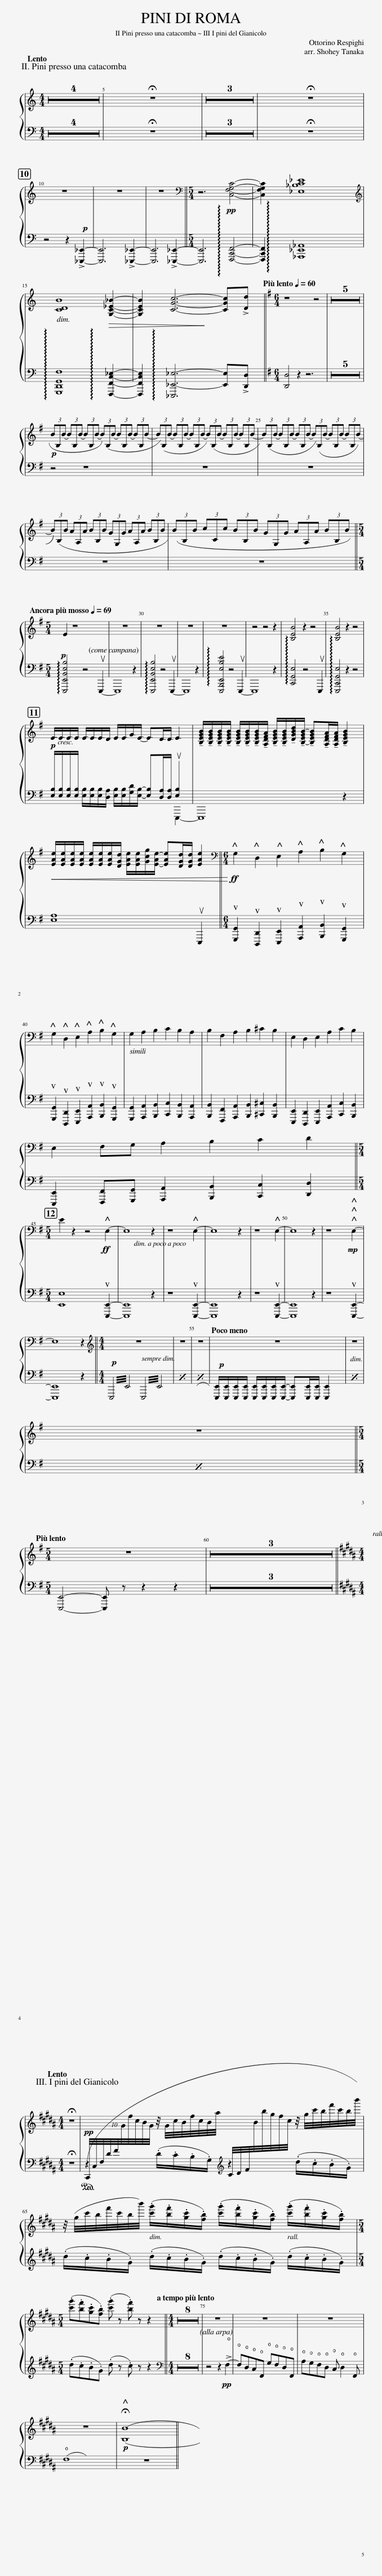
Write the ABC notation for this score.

X:1
%%score { 1 | ( 2 3 ) }
L:1/8
Q:1/4=50
M:4/4
I:linebreak $
K:C
V:1 treble
V:2 bass
V:3 bass
V:1
 z8 | z8 | z8 | z8 | !fermata!z8 | %5
 z8 | z8 | z8 | !fermata!z8 |$ z8 | %10
 z8 | z8 ||[M:5/4][K:bass] z6!pp! [C,F,G,C]4- | [C,F,G,C]2 [_E,_B,C_E]8 |$[K:treble] [CDB]8!>(! [G,C_E_B]2-!>)! | %15
 [G,CEB]2 [CGc]6- [CGc]!>![Dd] ||[K:G][M:6/4][Q:1/4=60] z8 z4 | z12 | z12 | z12 | %20
 z12 | z12 |$ (3(BB,B- (3BB,B- (3BB,B- (3B(B,)B- (3BB,B- (3BB,)B- | (3B(B,B- (3BB,B- (3BB,B- (3B(B,)B- (3BB,B- (3BB,)B- | (3B(B,B- (3BB,)B- (3BB,B- (3B(B,B- (3BB,B- (3BB,B- |$ %25
 (3B(B,)B (3AA,A (3BB,B (3GG,G (3AA,A (3BB,)B | (3B(B,B (3cCc (3BB,B (3GG,G (3AA,A (3BB,)B ||$[M:5/4][Q:1/4=69] E2 z8 | z10 | z10 | %30
 z10 | z10 | z4 z4 z2 | [B,EB]4 z2 z4 | [B,EB]4 z2 z4 |$ %35
!p! !tenuto!E/!tenuto!E/!tenuto!E/!tenuto!E/ !tenuto!E/!tenuto!E/!tenuto!E/!tenuto!D/ !tenuto!E/!tenuto!E/!tenuto!G/!tenuto!E/- !tenuto!E!tenuto!D/!tenuto!D/ !tenuto!E2 | !tenuto![B,EGB]/!tenuto![B,EGB]/!tenuto![B,EGB]/!tenuto![B,EGB]/ !tenuto![B,EGB]/!tenuto![B,EGB]/!tenuto![B,EGB]/!tenuto![A,DFA]/ !tenuto![B,EGB]/!tenuto![B,EGB]/!tenuto![DGBd]/!tenuto![B,-EGB-]/ !tenuto![B,EGB]!tenuto![A,DFA]/!tenuto![A,DFA]/ !tenuto![B,EGB]2 |$!<(! [EAe]/[EAe]/[EAe]/[EAe]/ [EAe]/[EAe]/[EAe]/[DGd]/ [EAe]/[EAe]/[Gcg]/[E-Ae-]/ [EAe][DGd]/[DGd]/ [EAe]2!<)! ||[M:6/4][K:bass]!ff! G,2 D,2 E,2 A,2 B,2 G,2 |$ G,2 D,2 E,2 A,2 B,2 G,2 | %40
 G,2 A,2 B,2 C2 B,2 A,2 | B,2 F,2 A,2 B,2 ^C2 B,2 | E,2 D,2 E,2 A,2 C2 B,2 |$ E,2 F,G, A,2 B,2 C2 D2 ||$[M:5/4] E2 z2 z4!ff! E,2- | %45
 E,8 z2 | z8 E,2- | E,8 z2 | z8 E,2- | E,8 z2 | %50
 z8!mp! E,2- |$ E,8 z2 ||[M:4/4][K:treble] z8 | z8 | z8 | %55
[Q:1/4=80] z8 | z8 |$ z8 ||$[M:5/4][Q:1/4=80] z10 | z10 | %60
 z10 | z10 ||$[K:B][M:4/4][Q:1/4=80] !fermata!z8 |!pp![I:staff +1] (10:8:10(C,,/4C,/4F,/4D/4F/4[I:staff -1]G/4f/4c/4B/4G/4 z/4 G/4c/4B/4f/4c/4B/4a/4[I:staff +1] C/4D/4F/4[I:staff -1]B/4b/4g/4f/4c/4 z/4 g/4c'/4b/4f'/4c'/4b/4b'/4) |$ z/4 (g/4c'/4b/4f'/4c'/4b/4b'/4) (.[c'g']/.[bf']/.[gc']/.[fb]/) (.[c'g']/.[bf']/.[gc']/.[fb]/) (.[c'g']/.[bf']/.[gc']/.[fb]/) |$ %65
[M:5/4] (.[c'g'].[bf'].[gc'].[fb]) (.[c'g'] z .[bf']) z z2 ||[M:4/4][Q:1/4=80] z8 | z8 | z8 | z8 | %70
 z8 | z8 | z8 | z8 | z8 | %75
 z8 | z8 |$ z8 |!p! !fermata![B,B]8 || %79
V:2
 z8 | z8 | z8 | z8 | !fermata!z8 | %5
 z8 | z8 | z8 | !fermata!z8 |$ z4 z2!p! !>![_E,,,_E,,]2- | %10
 [E,,,E,,]6 !>![_E,,,_E,,]2- | [E,,,E,,]6 !>![_E,,,_E,,]2- ||[M:5/4] [E,,,E,,]6 !arpeggio![F,,,C,,F,,]4- | [F,,,C,,F,,]2 !arpeggio![_A,,,_E,,_A,,]8 |$ !arpeggio![G,,,D,,G,,F,]8 !arpeggio![F,,,F,,C,_E,]2- | %15
 [F,,,F,,C,E,]2 !arpeggio![_E,,,_E,,-_E,-]6 [E,,E,]!>![D,,D,] ||[K:G][M:6/4] [D,,D,]4 z2 z6 | z12 | z12 | z12 | %20
 z12 | z12 |$!p! z4 z8 | z12 | z12 |$ %25
 z12 | z12 ||$[M:5/4]!p! !arpeggio![E,,,E,,B,,E,B,]4 z4 uE,,,2- | E,,,8 z2 | !arpeggio![E,,,E,,B,,E,B,]4 z4 uE,,,2- | %30
 E,,,8 z2 | !arpeggio![E,,,B,,,E,,E,B,E]4 z4 uE,,,2- | E,,,8 z2 | !arpeggio![C,,G,,E,]4 z4 uE,,,2 | !arpeggio![E,,,C,,G,,E,]4 z2 z4 |$ %35
 [E,B,]/[E,B,]/[E,B,]/[E,B,]/ [E,B,]/[E,B,]/[E,B,]/[D,A,]/ [E,B,]/[E,B,]/[G,D]/[E,B,]/- [E,B,][D,A,]/[D,A,]/ [E,B,]2 | E,,,8 z2 |$ [E,A,]8 uE,,,2 ||[M:6/4] [G,,,G,,]2 [D,,,D,,]2 [E,,,E,,]2 [A,,,A,,]2 [B,,,B,,]2 [G,,,G,,]2 |$ [G,,,G,,]2 [D,,,D,,]2 [E,,,E,,]2 [A,,,A,,]2 [B,,,B,,]2 [G,,,G,,]2 | %40
 [G,,,G,,]2 [A,,,A,,]2 [B,,,B,,]2 [C,,C,]2 [B,,,B,,]2 [A,,,A,,]2 | [B,,,B,,]2 [F,,,F,,]2 [A,,,A,,]2 [B,,,B,,]2 [^C,,^C,]2 [B,,,B,,]2 | [E,,,E,,]2 [D,,,D,,]2 [E,,,E,,]2 [A,,,A,,]2 [C,,C,]2 [B,,,B,,]2 |$ [E,,,E,,]2 [F,,,F,,][G,,,G,,] [A,,,A,,]2 [B,,,B,,]2 [C,,C,]2 [D,,D,]2 ||$[M:5/4] [E,,E,]8 [E,,,E,,]2- | %45
 [E,,,E,,]8 z2 | z8 [E,,,E,,]2- | [E,,,E,,]8 z2 | z8 [E,,,E,,]2- | [E,,,E,,]8 z2 | %50
 z8 [E,,,E,,]2- |$ [E,,,E,,]8 z2 ||[M:4/4]!p! !///-!E,,,2 E,,2 !///-!E,,,2 E,,2 | x8 | x8 | %55
!p! ([E,,,E,,]/[E,,,E,,]/)[E,,,E,,]/[E,,,E,,]/ [E,,,E,,]/[E,,,E,,]/[E,,,E,,]/[E,,,E,,]/- [E,,,E,,][E,,,E,,]/[E,,,E,,]/ [E,,,E,,]2 | x8 |$ x8 ||$[M:5/4] [E,,,E,,]4- [E,,,E,,] z z2 z2 | z10 | %60
 z10 | z10 ||$[K:B][M:4/4] !fermata!z8 |!ped! z2 (.D/.C/.B,/.G,/)[K:treble] z2 (.d/.c/.B/.G/) |$ (.d/.c/.B/.G/) (.d/.c/.B/.G/) (.d/.c/.B/.G/) (.d/.c/.B/.G/) |$ %65
[M:5/4] (.d.c.B.G) (.d z .c) z z2 ||[M:4/4][K:bass] z8 | z8 | z8 | z8 | %70
 z8 | z8 | z8 | z8 | z4 z2!pp! !>!!open!F,2- | %75
 !open!F,!open!D,!open!C,!open!F,, !open!G,!open!F,!open!D,!open!F,, | !open!A,!open!G,!open!F,!open!D, !open!C, !open!D,2 !open!F,, |$ (!open!F,8 | z8) || %79
V:3
 x8 | x8 | x8 | x8 | x8 | %5
 x8 | x8 | x8 | x8 |$ x8 | %10
 x8 | x8 ||[M:5/4] x10 | x10 |$ x10 | %15
 x10 ||[K:G][M:6/4] x12 | x12 | x12 | x12 | %20
 x12 | x12 |$ x12 | x12 | x12 |$ %25
 x12 | x12 ||$[M:5/4] x10 | x10 | x10 | %30
 x10 | x10 | x10 | x10 | x10 |$ %35
 x8 uE,,,2- | x10 |$ x10 ||[M:6/4] x12 |$ x12 | %40
 x12 | x12 | x12 |$ x12 ||$[M:5/4] x10 | %45
 x10 | x10 | x10 | x10 | x10 | %50
 x10 |$ x10 ||[M:4/4] x8 | x8 | x8 | %55
 x8 | x8 |$ x8 ||$[M:5/4] x10 | x10 | %60
 x10 | x10 ||$[K:B][M:4/4] x8 | x4[K:treble] x4 |$ x8 |$ %65
[M:5/4] x10 ||[M:4/4][K:bass] x8 | x8 | x8 | x8 | %70
 x8 | x8 | x8 | x8 | x8 | %75
 x8 | x8 |$ x8 | x8 || %79
